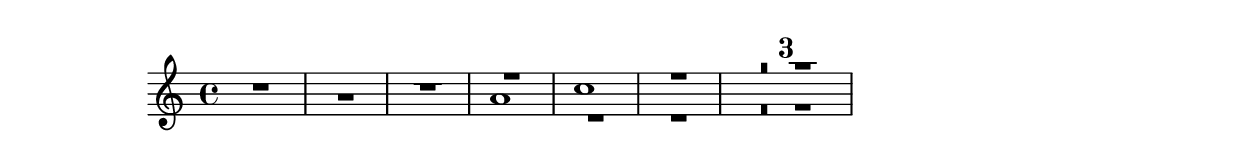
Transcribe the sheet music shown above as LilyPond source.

%% Do not edit this file; it is automatically
%% generated from LSR http://lsr.dsi.unimi.it
%% This file is in the public domain.
\version "2.13.4"

\header {
  lsrtags = "rhythms, tweaks-and-overrides"

%% Translation of GIT committish: b2d4318d6c53df8469dfa4da09b27c15a374d0ca
 doctitlees = "Posicionar los silencios multicompás"
 texidoces = "
A diferencia de los silencios normales, no existe una instrucción
predefinida para modificar la posición predeterminada de un
símbolo de silencio multicompás sobre el pentagrama, adjuntándolo
a una nota, independientemente de cuál sea su forma.  Sin embargo,
en la música polifónica los silencios multicompás de las voces de
numeración par e impar están separados verticalmente.  La
colocación de los silencios multicompás se puede controlar como se
ve a continuación:

"
%% Translation of GIT committish: d96023d8792c8af202c7cb8508010c0d3648899d
texidocde = "
Anders als bei normalen Pausen gibt es keinen direkten Befehl, um die
vertikale Position von Ganztaktpausen zu beeinflussen, indem man sie an
eine Tonhöhe anhängt.  In polyphoner Notation wird aber dennoch die
Position der Pausen von geraden und ungeraden Stimmen voneinander
unterschieden.  Die Position von Ganztaktpausen kann wie folgt verändert
werden:
 "
  doctitlede = "Positionierung von Ganztaktpausen"


%% Translation of GIT committish: e71f19ad847d3e94ac89750f34de8b6bb28611df
  texidocfr = "
Si l'on peut positionner verticalement un silence simple en le
rattachant à une note, il n'en va pas de même pour un silence
multi-mesures.  Néanmoins, et uniquement dans le cadre de musique
polyphonique, les silences multi-mesures sont positionnés différemment
selon qu'ils appartiennent à une voix au numéro pair ou impair.  Le
positionnement des silences multi-mesures peut se contrôler ainsi :
"
  doctitlefr = "Positionnement des silences multi-mesures"

  texidoc = "
Unlike ordinary rests, there is no predefined command to change the
staff position of a multi-measure rest symbol of either form by
attaching it to a note.  However, in polyphonic music multi-measure
rests in odd-numbered and even-numbered voices are vertically
separated. The positioning of multi-measure rests can be controlled as
follows:

"
  doctitle = "Positioning multi-measure rests"
} % begin verbatim

\relative c'' {
  % MMR - Multi-Measure Rest
  % MMRs by default are set under the fourth line
  R1
  % They can be moved with an override
  \override MultiMeasureRest #'staff-position = #-2
  R1
  % A value of 0 is the default position;
  % the following trick moves the rest to the center line
  \override MultiMeasureRest #'staff-position = #-0.01
  R1
  % MMRs in odd-numbered voices are under the top line
  << { R1 } \\ { a1 } >>
  % MMRs in even-numbered voices are under the bottom line
  << { c1 } \\ { R1 } >>
  % They remain separated even in empty measures
  << { R1 } \\ { R1 } >>
  % This brings them together even though there are two voices
  \compressFullBarRests
  <<
    \revert MultiMeasureRest #'staff-position
    { R1*3 }
    \\
    \revert MultiMeasureRest #'staff-position
    { R1*3 }
  >>
}
